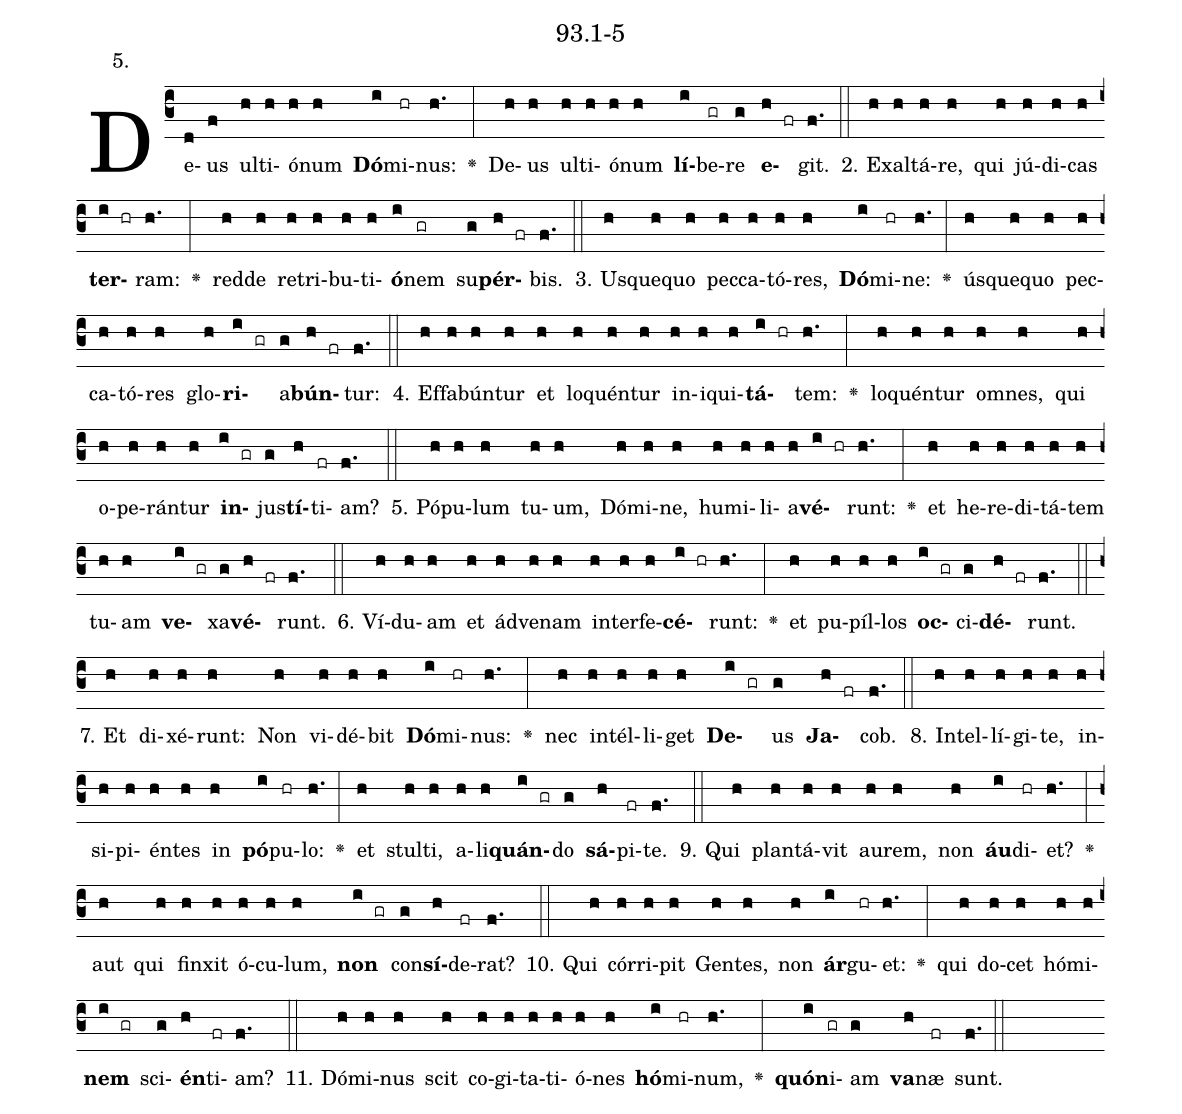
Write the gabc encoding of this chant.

name: 93.1-5;
annotation: 5.;
%%
(c3)De(d)us(f) ul(h)ti(h)ó(h)num(h) <b>Dó</b>(i)mi(hr)nus:(h.) <v>\greheightstar</v>(:) De(h)us(h) ul(h)ti(h)ó(h)num(h) <b>lí</b>(i)be(gr)re(g) <b>e</b>(h fr)git.(f.) (::)
2. Ex(h)al(h)tá(h)re,(h) qui(h) jú(h)di(h)cas(h) <b>ter</b>(i hr)ram:(h.) <v>\greheightstar</v>(:) red(h)de(h) re(h)tri(h)bu(h)ti(h)<b>ó</b>(i)nem(gr) su(g)<b>pér</b>(h fr)bis.(f.) (::)
3. Us(h)que(h)quo(h) pec(h)ca(h)tó(h)res,(h) <b>Dó</b>(i)mi(hr)ne:(h.) <v>\greheightstar</v>(:) ús(h)que(h)quo(h) pec(h)ca(h)tó(h)res(h) glo(h)<b>ri</b>(i gr)a(g)<b>bún</b>(h fr)tur:(f.) (::)
4. Ef(h)fa(h)bún(h)tur(h) et(h) lo(h)quén(h)tur(h) in(h)i(h)qui(h)<b>tá</b>(i hr)tem:(h.) <v>\greheightstar</v>(:) lo(h)quén(h)tur(h) om(h)nes,(h) qui(h) o(h)pe(h)rán(h)tur(h) <b>in</b>(i gr)jus(g)<b>tí</b>(h)ti(fr)am?(f.) (::)
5. Pó(h)pu(h)lum(h) tu(h)um,(h) Dó(h)mi(h)ne,(h) hu(h)mi(h)li(h)a(h)<b>vé</b>(i hr)runt:(h.) <v>\greheightstar</v>(:) et(h) he(h)re(h)di(h)tá(h)tem(h) tu(h)am(h) <b>ve</b>(i gr)xa(g)<b>vé</b>(h fr)runt.(f.) (::)
6. Ví(h)du(h)am(h) et(h) ád(h)ve(h)nam(h) in(h)ter(h)fe(h)<b>cé</b>(i hr)runt:(h.) <v>\greheightstar</v>(:) et(h) pu(h)píl(h)los(h) <b>oc</b>(i gr)ci(g)<b>dé</b>(h fr)runt.(f.) (::)
7. Et(h) di(h)xé(h)runt:(h) Non(h) vi(h)dé(h)bit(h) <b>Dó</b>(i)mi(hr)nus:(h.) <v>\greheightstar</v>(:) nec(h) in(h)tél(h)li(h)get(h) <b>De</b>(i gr)us(g) <b>Ja</b>(h fr)cob.(f.) (::)
8. In(h)tel(h)lí(h)gi(h)te,(h) in(h)si(h)pi(h)én(h)tes(h) in(h) <b>pó</b>(i)pu(hr)lo:(h.) <v>\greheightstar</v>(:) et(h) stul(h)ti,(h) a(h)li(h)<b>quán</b>(i gr)do(g) <b>sá</b>(h)pi(fr)te.(f.) (::)
9. Qui(h) plan(h)tá(h)vit(h) au(h)rem,(h) non(h) <b>áu</b>(i)di(hr)et?(h.) <v>\greheightstar</v>(:) aut(h) qui(h) fin(h)xit(h) ó(h)cu(h)lum,(h) <b>non</b>(i gr) con(g)<b>sí</b>(h)de(fr)rat?(f.) (::)
10. Qui(h) cór(h)ri(h)pit(h) Gen(h)tes,(h) non(h) <b>ár</b>(i)gu(hr)et:(h.) <v>\greheightstar</v>(:) qui(h) do(h)cet(h) hó(h)mi(h)<b>nem</b>(i gr) sci(g)<b>én</b>(h)ti(fr)am?(f.) (::)
11. Dó(h)mi(h)nus(h) scit(h) co(h)gi(h)ta(h)ti(h)ó(h)nes(h) <b>hó</b>(i)mi(hr)num,(h.) <v>\greheightstar</v>(:) <b>quón</b>(i)i(gr)am(g) <b>va</b>(h)næ(fr) sunt.(f.) (::)
